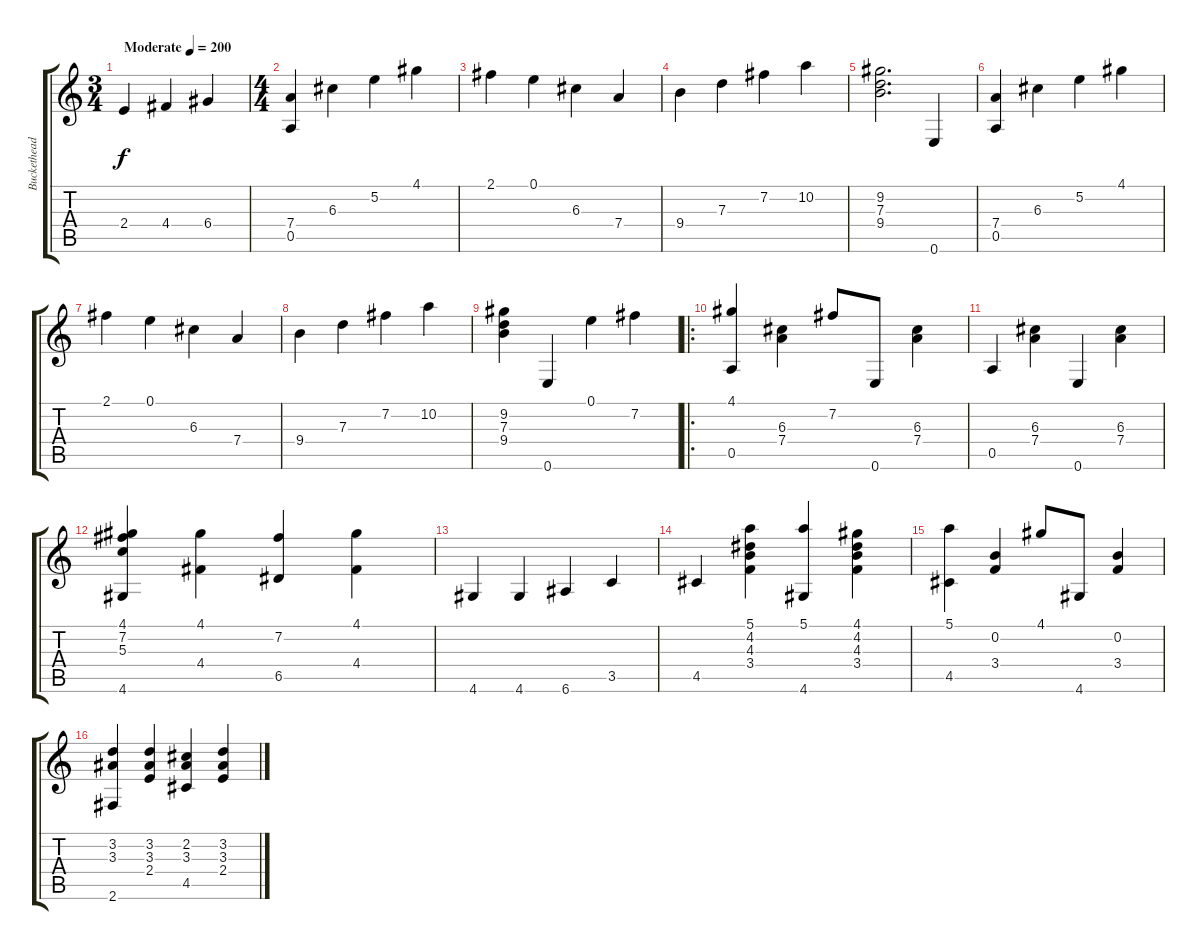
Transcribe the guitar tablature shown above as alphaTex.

\track ("Buckethead" "Buckethead") {instrument electricguitarjazz}
\staff {score tabs}
\tuning (E4 B3 G3 D3 A2 E2) {hide}
\ts (3 4)
\tempo (200 "Moderate")
\clef g2
\ks c
2.4.4{dy f instrument electricguitarjazz} 4.4.4 6.4.4 |
\ts (4 4)
(7.4 0.5).4 6.3.4 5.2.4 4.1.4 |
2.1.4 0.1.4 6.3.4 7.4.4 |
9.4.4 7.3.4 7.2.4 10.2.4 |
(9.2 7.3 9.4).2{d} 0.6.4 |
(7.4 0.5).4 6.3.4 5.2.4 4.1.4 |
2.1.4 0.1.4 6.3.4 7.4.4 |
9.4.4 7.3.4 7.2.4 10.2.4 |
(9.2 7.3 9.4).4 0.6.4 0.1.4 7.2.4 |
\ro
(4.1 0.5).4 (6.3 7.4).4 7.2.8 0.6.8 (6.3 7.4).4 |
0.5.4 (6.3 7.4).4 0.6.4 (6.3 7.4).4 |
(4.1 7.2 5.3 4.6).4 (4.1 4.4).4 (7.2 6.5).4 (4.1 4.4).4 |
4.6.4 4.6.4 6.6.4 3.5.4 |
4.5.4 (5.1 4.2 4.3 3.4).4 (5.1 4.6).4 (4.1 4.2 4.3 3.4).4 |
(5.1 4.5).4 (0.2 3.4).4 4.1.8 4.6.8 (0.2 3.4).4 |
(3.2 3.3 2.6).4 (3.2 3.3 2.4).4 (2.2 3.3 4.5).4 (3.2 3.3 2.4).4
